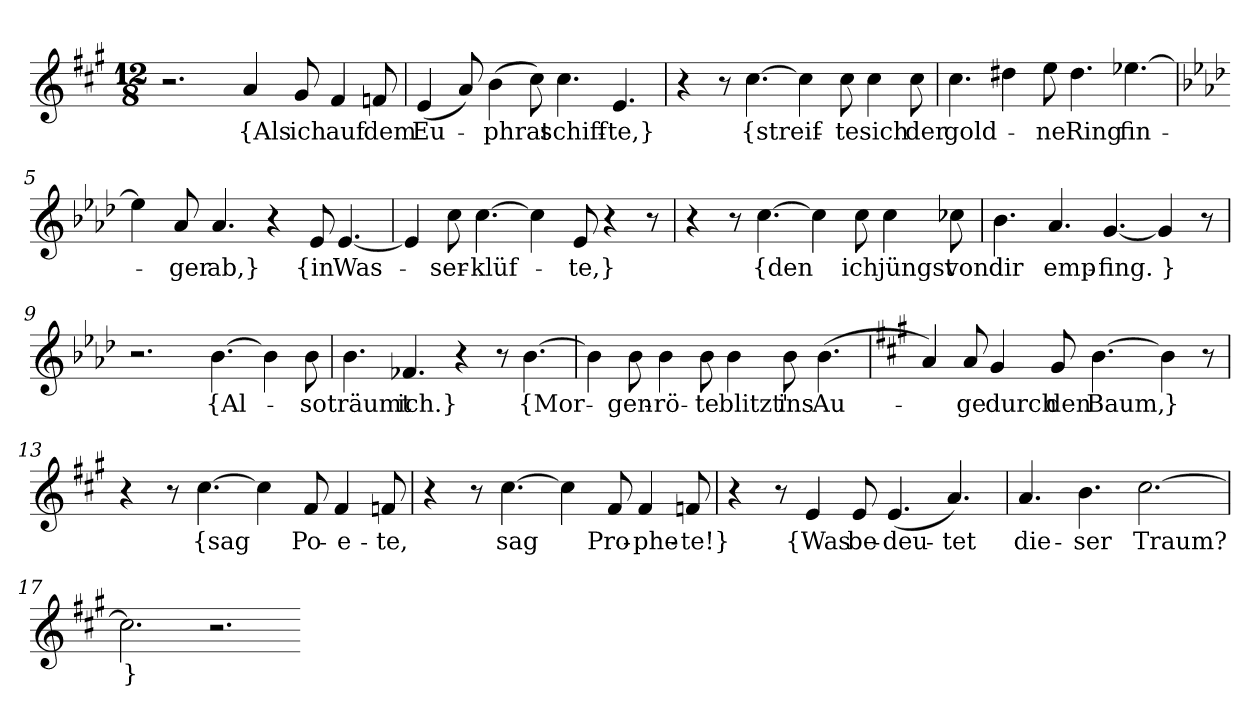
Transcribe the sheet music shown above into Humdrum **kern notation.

**kern	**text
*part1	*part1
*staff1	*staff1
*clefG2	*
*k[f#c#g#]	*
*M12/8	*
=1	=1
2.r	.
4a	{Als
8g#	ich
4f#	auf
8fn	dem
=2	=2
(4e	Eu-
8a)	.
(4b	phrat
8cc#)	.
4.cc#	schiff-
4.e	-te,}
=3	=3
4r	.
8r	.
[4.cc#	{streif-
4cc#]	.
8cc#	-te
4cc#	sich
8cc#	der
=4	=4
4.cc#	gold-
4dd#X	.
8ee	-ne
4.dd#	Ring
[4.ee-X	fin-
=5	=5
*k[b-e-a-d-]	*
4ee-]	.
8a-	-ger
4.a-	ab,}
4r	.
8e-	{in
[4.e-	Was-
=6	=6
4e-]	.
8cc	-ser-
[4.cc	-klüf-
4cc]	.
8e-	-te,}
4r	.
8r	.
=7	=7
4r	.
8r	.
[4.cc	{den
4cc]	.
8cc	ich
4cc	jüngst
8cc-X	von
=8	=8
4.b-	dir
4.a-	emp-
[4.g	-fing.
4g]	}
8r	.
=9	=9
2.r	.
[4.b-	{Al-
4b-]	.
8b-	-so
=10	=10
4.b-	träumt
4.f-X	ich.}
4r	.
8r	.
[4.b-	{Mor-
=11	=11
4b-]	.
8b-	-gen-
4b-	-rö-
8b-	-te
4b-	blitzt'
8b-	ins
(4.b-	Au-
=12	=12
*k[f#c#g#]	*
4a)	.
8a	-ge
4g#	durch
8g#	den
[4.b	Baum,
4b]	}
8r	.
=13	=13
4r	.
8r	.
[4.cc#	{sag
4cc#]	.
8f#	Po-
4f#	-e-
8fn	-te,
=14	=14
4r	.
8r	.
[4.cc#	sag
4cc#]	.
8f#	Pro-
4f#	-phe-
8fn	-te!}
=15	=15
4r	.
8r	.
4e	{Was
8e	be-
(4.e	-deu-
4.a)	-tet
=16	=16
4.a	die-
4.b	-ser
[2.cc#	Traum?
=17	=17
2.cc#]	}
2.r	.
=-	=-
*-	*-
